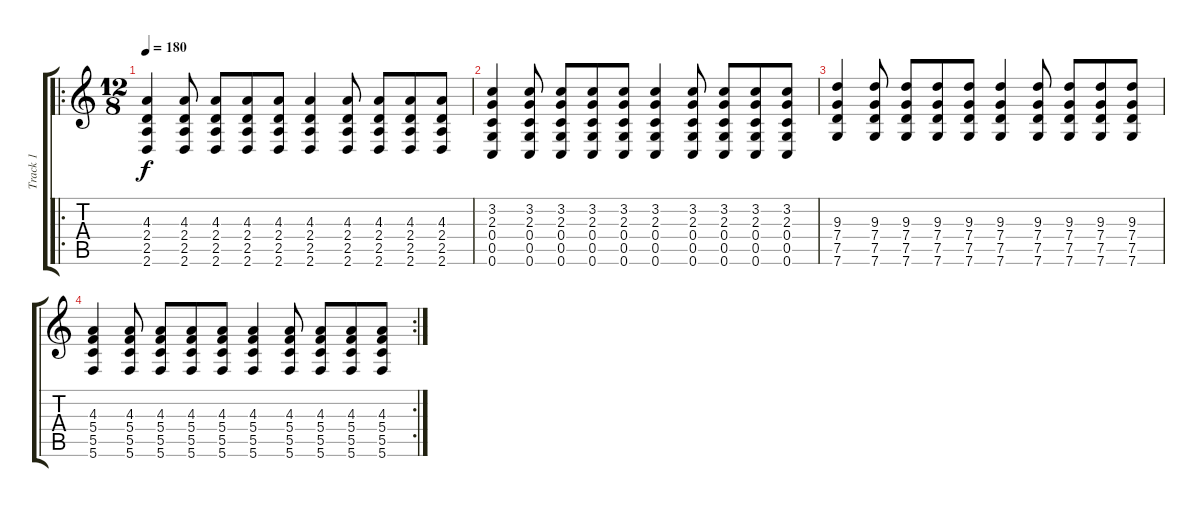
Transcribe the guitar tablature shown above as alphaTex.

\track ("Track 1" "Track 1") {instrument distortionguitar}
\staff {score tabs}
\tuning (D4 A3 F3 C3 G2 C2) {hide}
\ro
\ts (12 8)
\tempo 180
\clef g2
\ks c
(4.3 2.4 2.5 2.6).4{dy f instrument distortionguitar} (4.3 2.4 2.5 2.6).8 (4.3 2.4 2.5 2.6).8 (4.3 2.4 2.5 2.6).8 (4.3 2.4 2.5 2.6).8 (4.3 2.4 2.5 2.6).4 (4.3 2.4 2.5 2.6).8 (4.3 2.4 2.5 2.6).8 (4.3 2.4 2.5 2.6).8 (4.3 2.4 2.5 2.6).8 |
(3.2 2.3 0.4 0.5 0.6).4 (3.2 2.3 0.4 0.5 0.6).8 (3.2 2.3 0.4 0.5 0.6).8 (3.2 2.3 0.4 0.5 0.6).8 (3.2 2.3 0.4 0.5 0.6).8 (3.2 2.3 0.4 0.5 0.6).4 (3.2 2.3 0.4 0.5 0.6).8 (3.2 2.3 0.4 0.5 0.6).8 (3.2 2.3 0.4 0.5 0.6).8 (3.2 2.3 0.4 0.5 0.6).8 |
(9.3 7.4 7.5 7.6).4 (9.3 7.4 7.5 7.6).8 (9.3 7.4 7.5 7.6).8 (9.3 7.4 7.5 7.6).8 (9.3 7.4 7.5 7.6).8 (9.3 7.4 7.5 7.6).4 (9.3 7.4 7.5 7.6).8 (9.3 7.4 7.5 7.6).8 (9.3 7.4 7.5 7.6).8 (9.3 7.4 7.5 7.6).8 |
\rc 2
(4.3 5.4 5.5 5.6).4 (4.3 5.4 5.5 5.6).8 (4.3 5.4 5.5 5.6).8 (4.3 5.4 5.5 5.6).8 (4.3 5.4 5.5 5.6).8 (4.3 5.4 5.5 5.6).4 (4.3 5.4 5.5 5.6).8 (4.3 5.4 5.5 5.6).8 (4.3 5.4 5.5 5.6).8 (4.3 5.4 5.5 5.6).8
